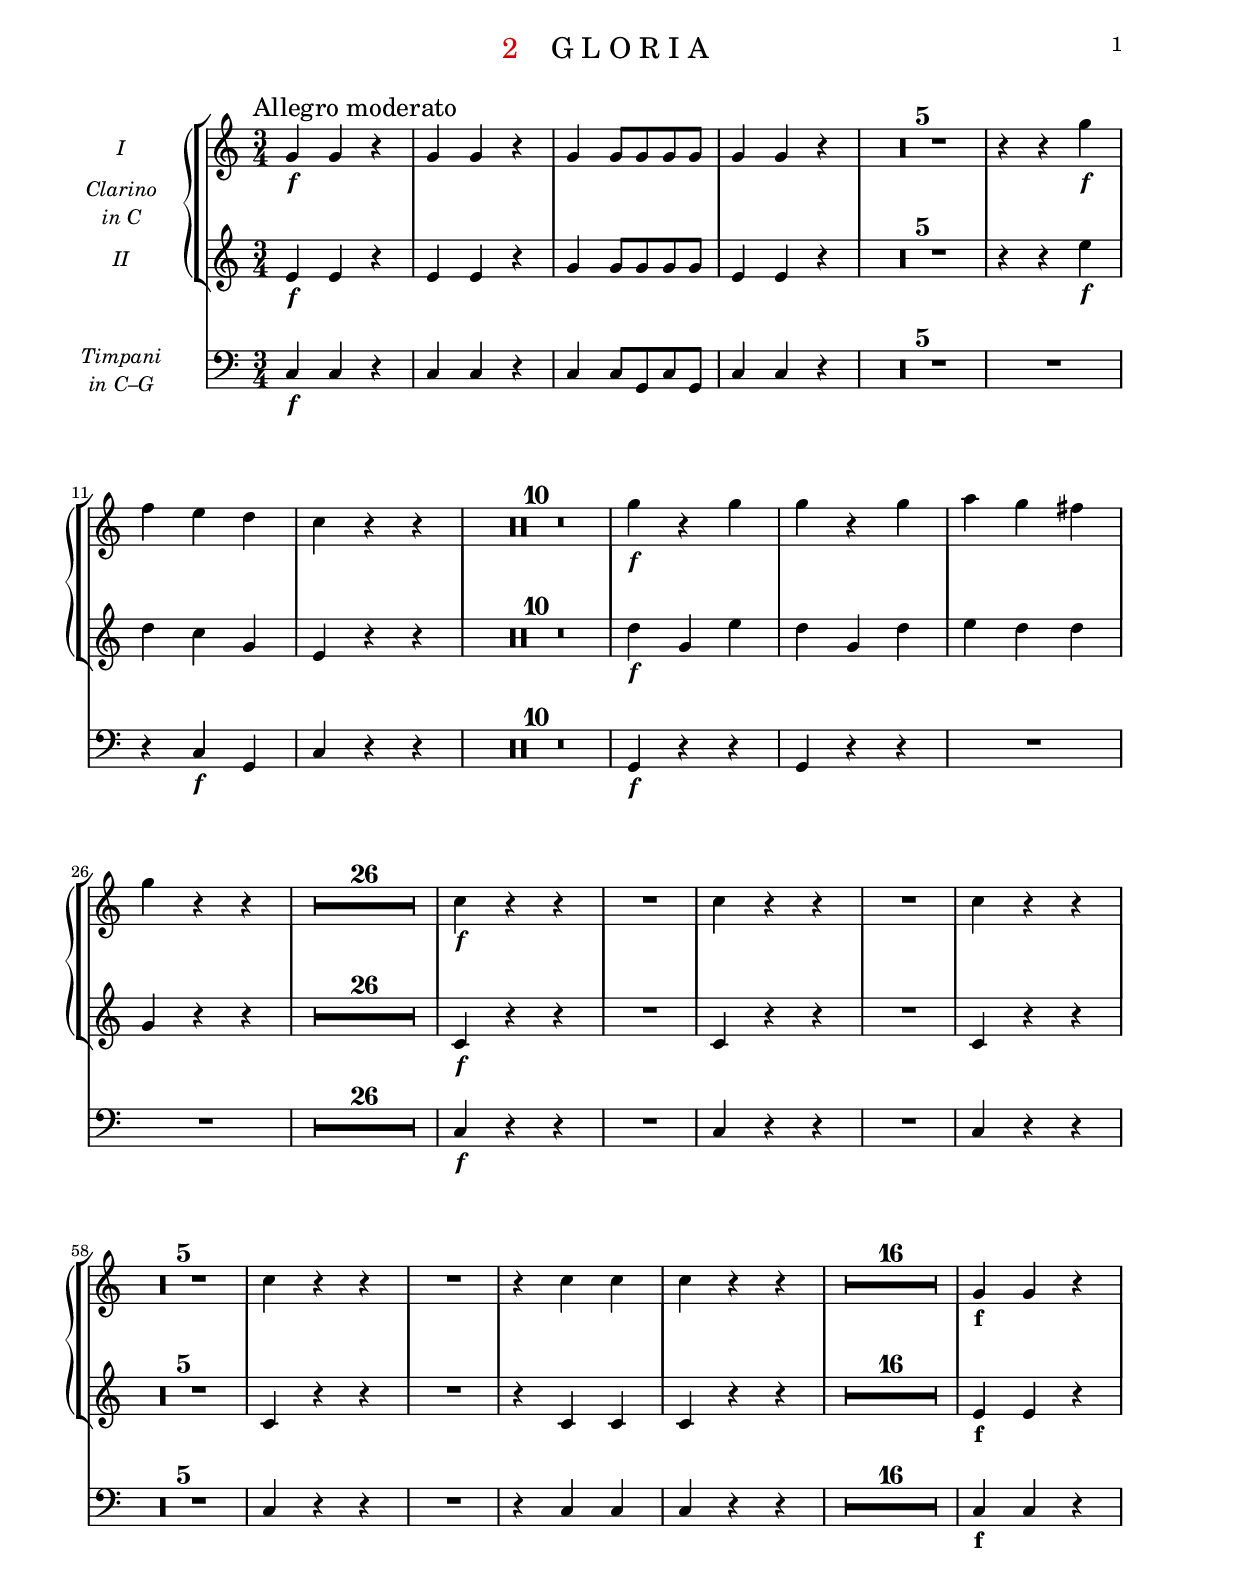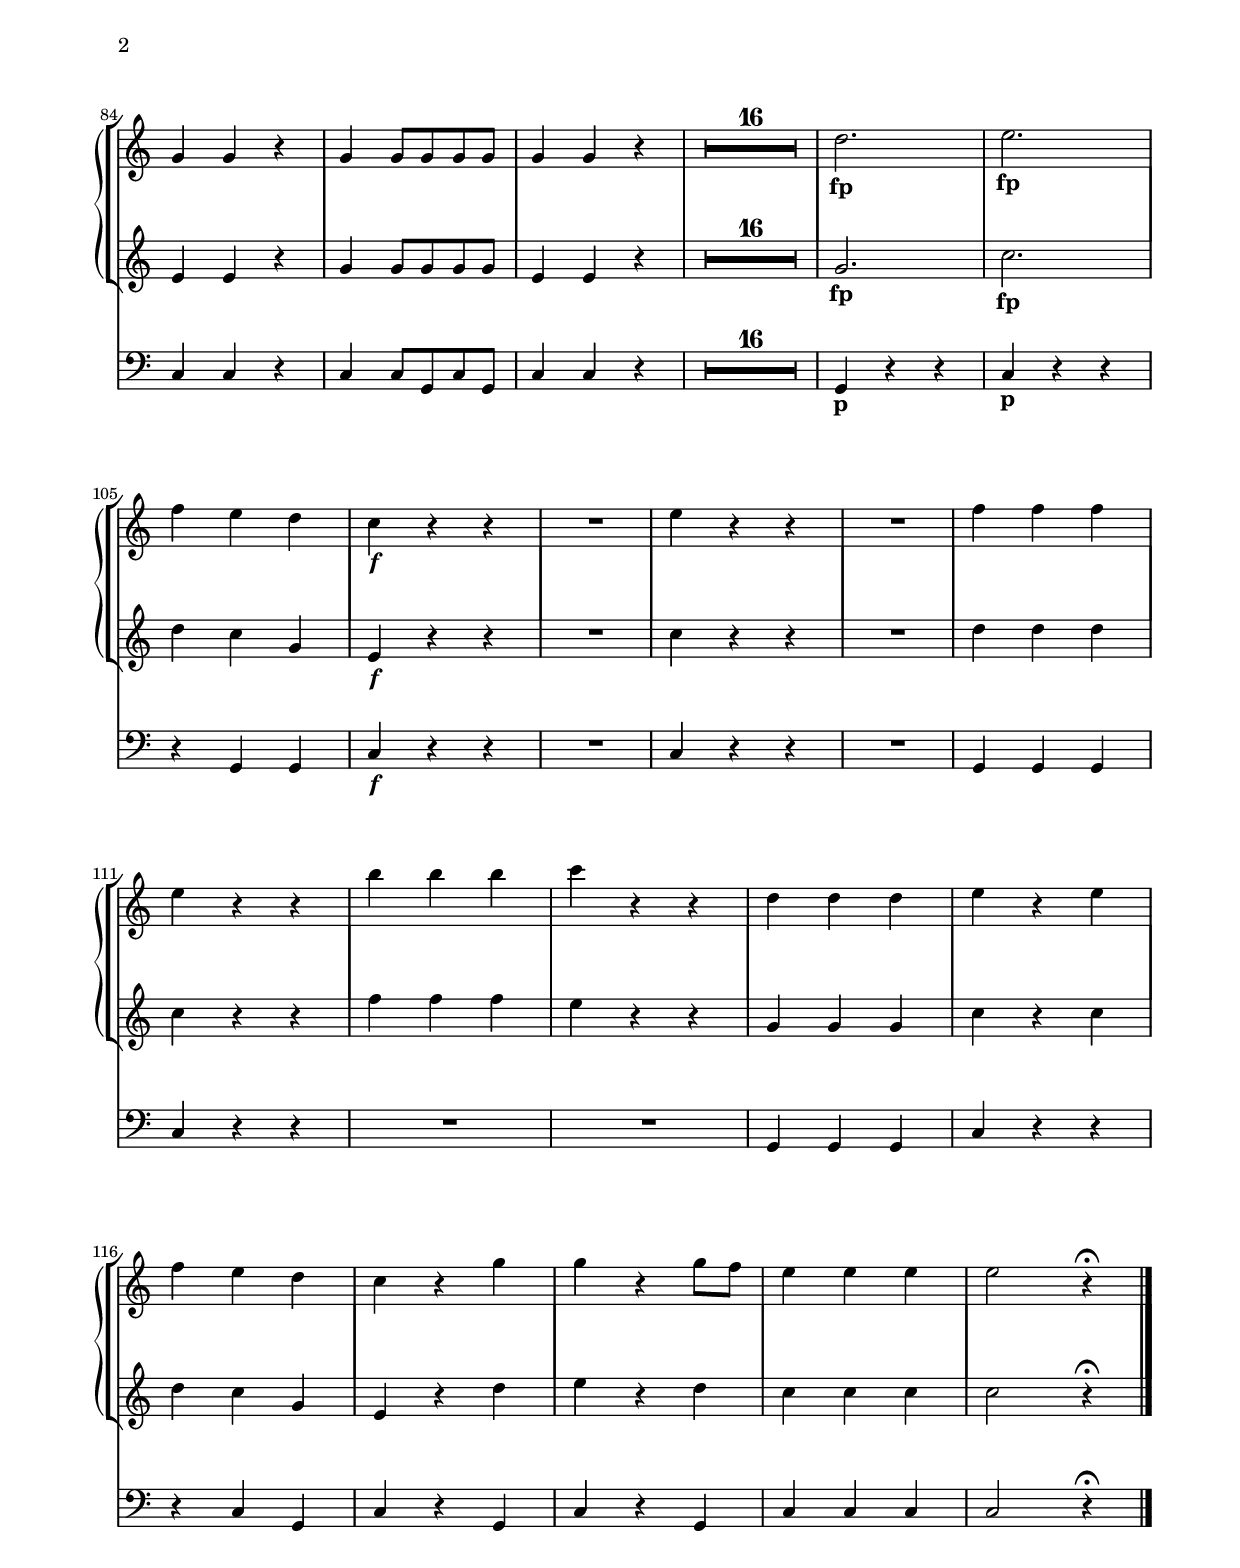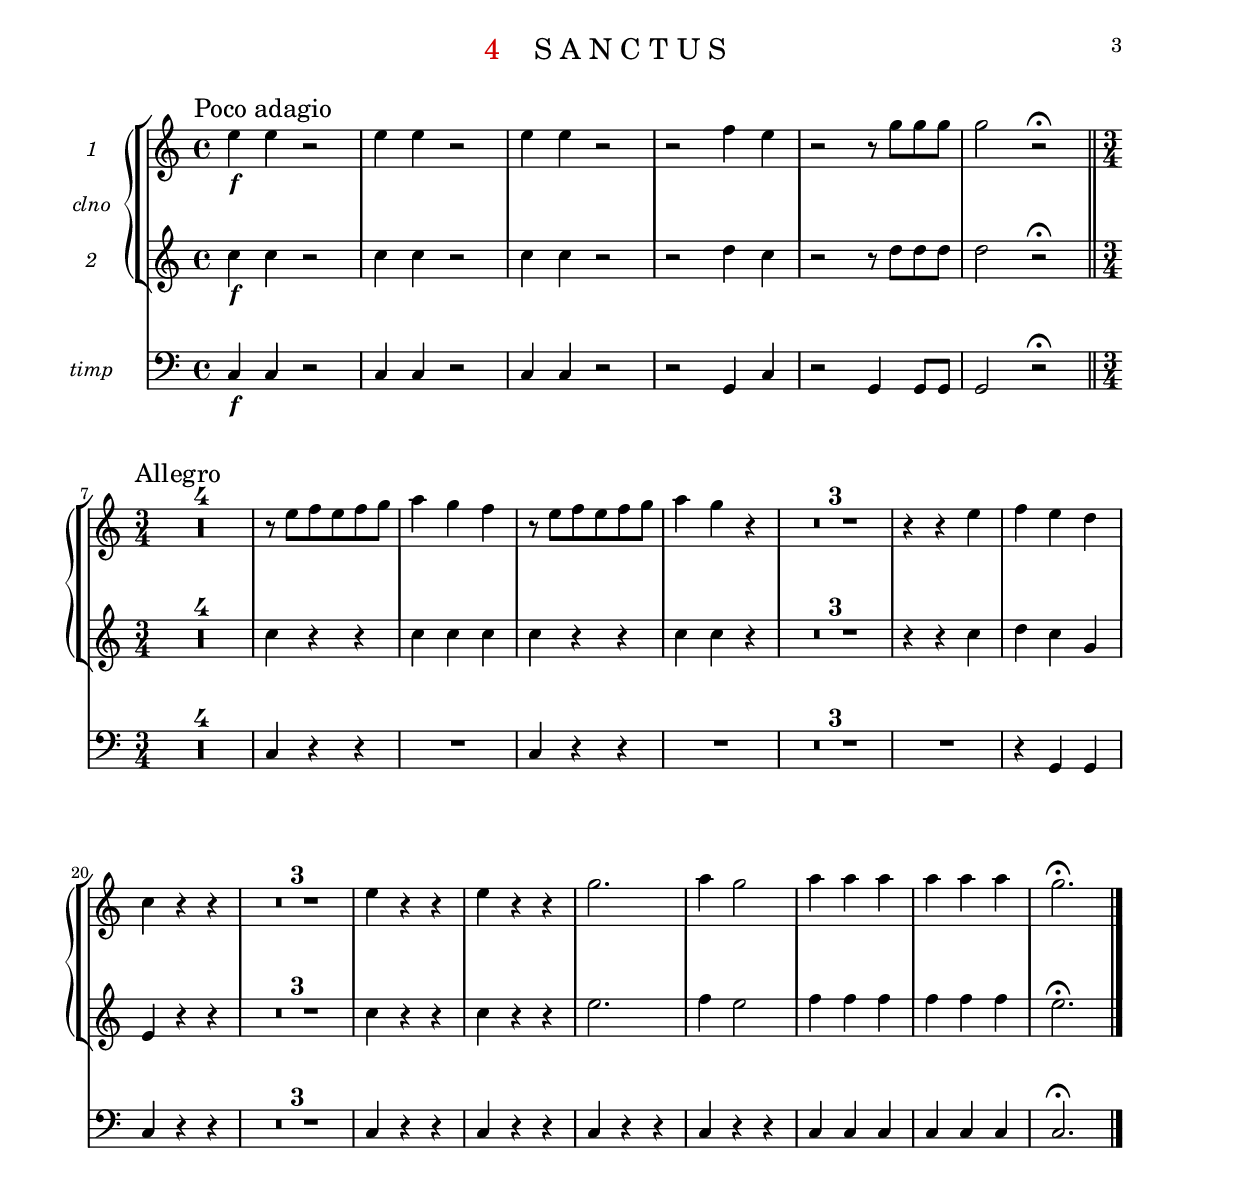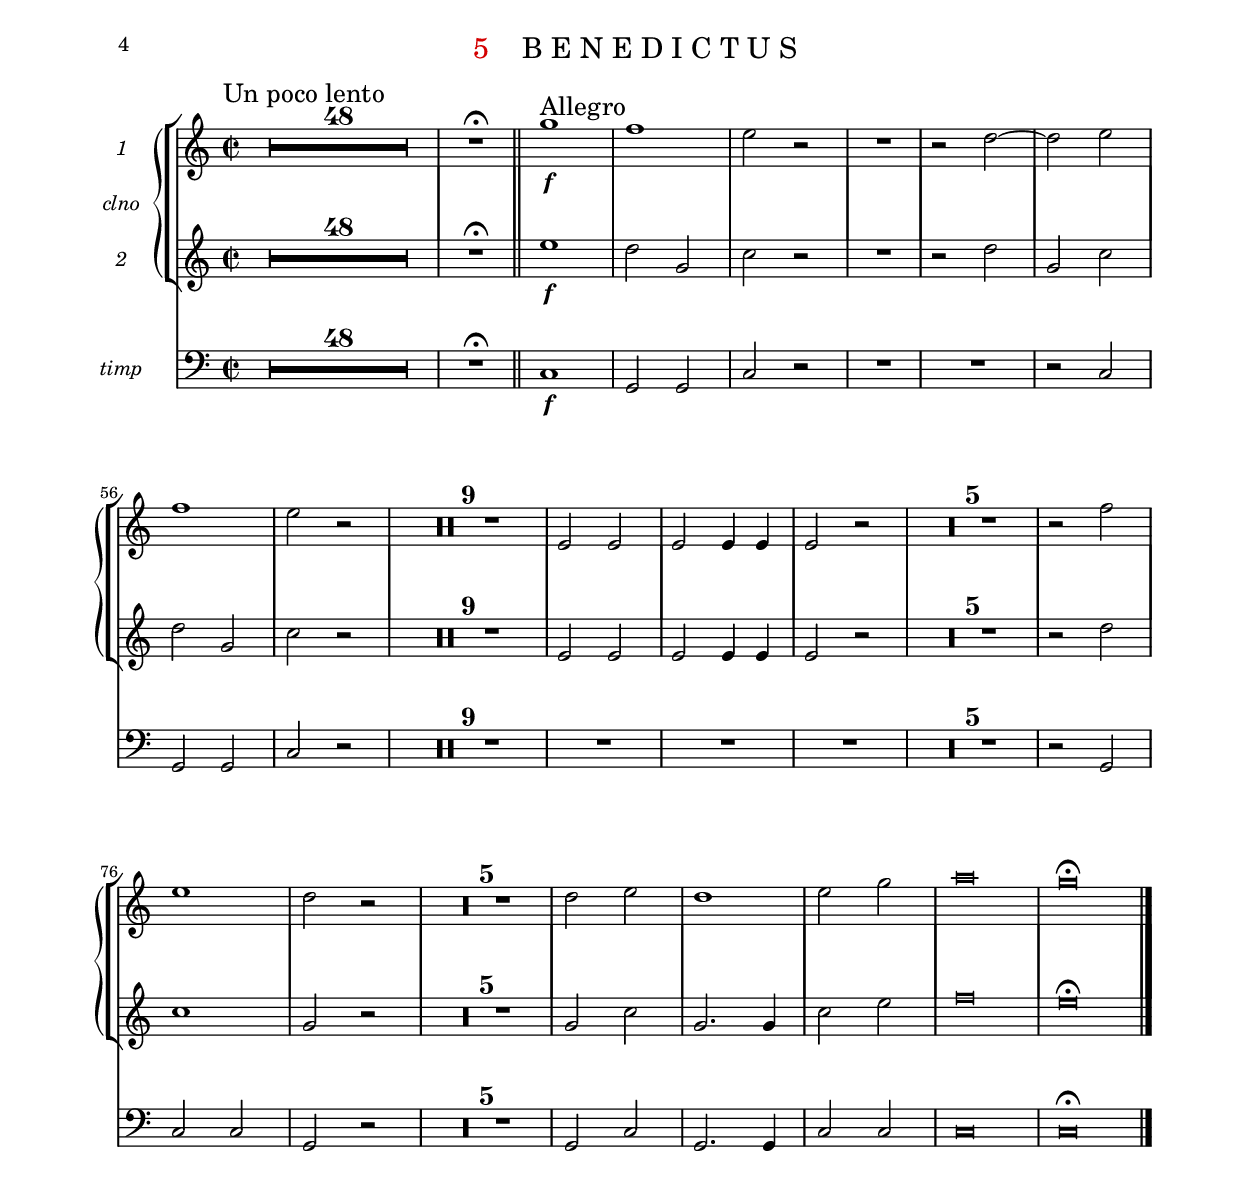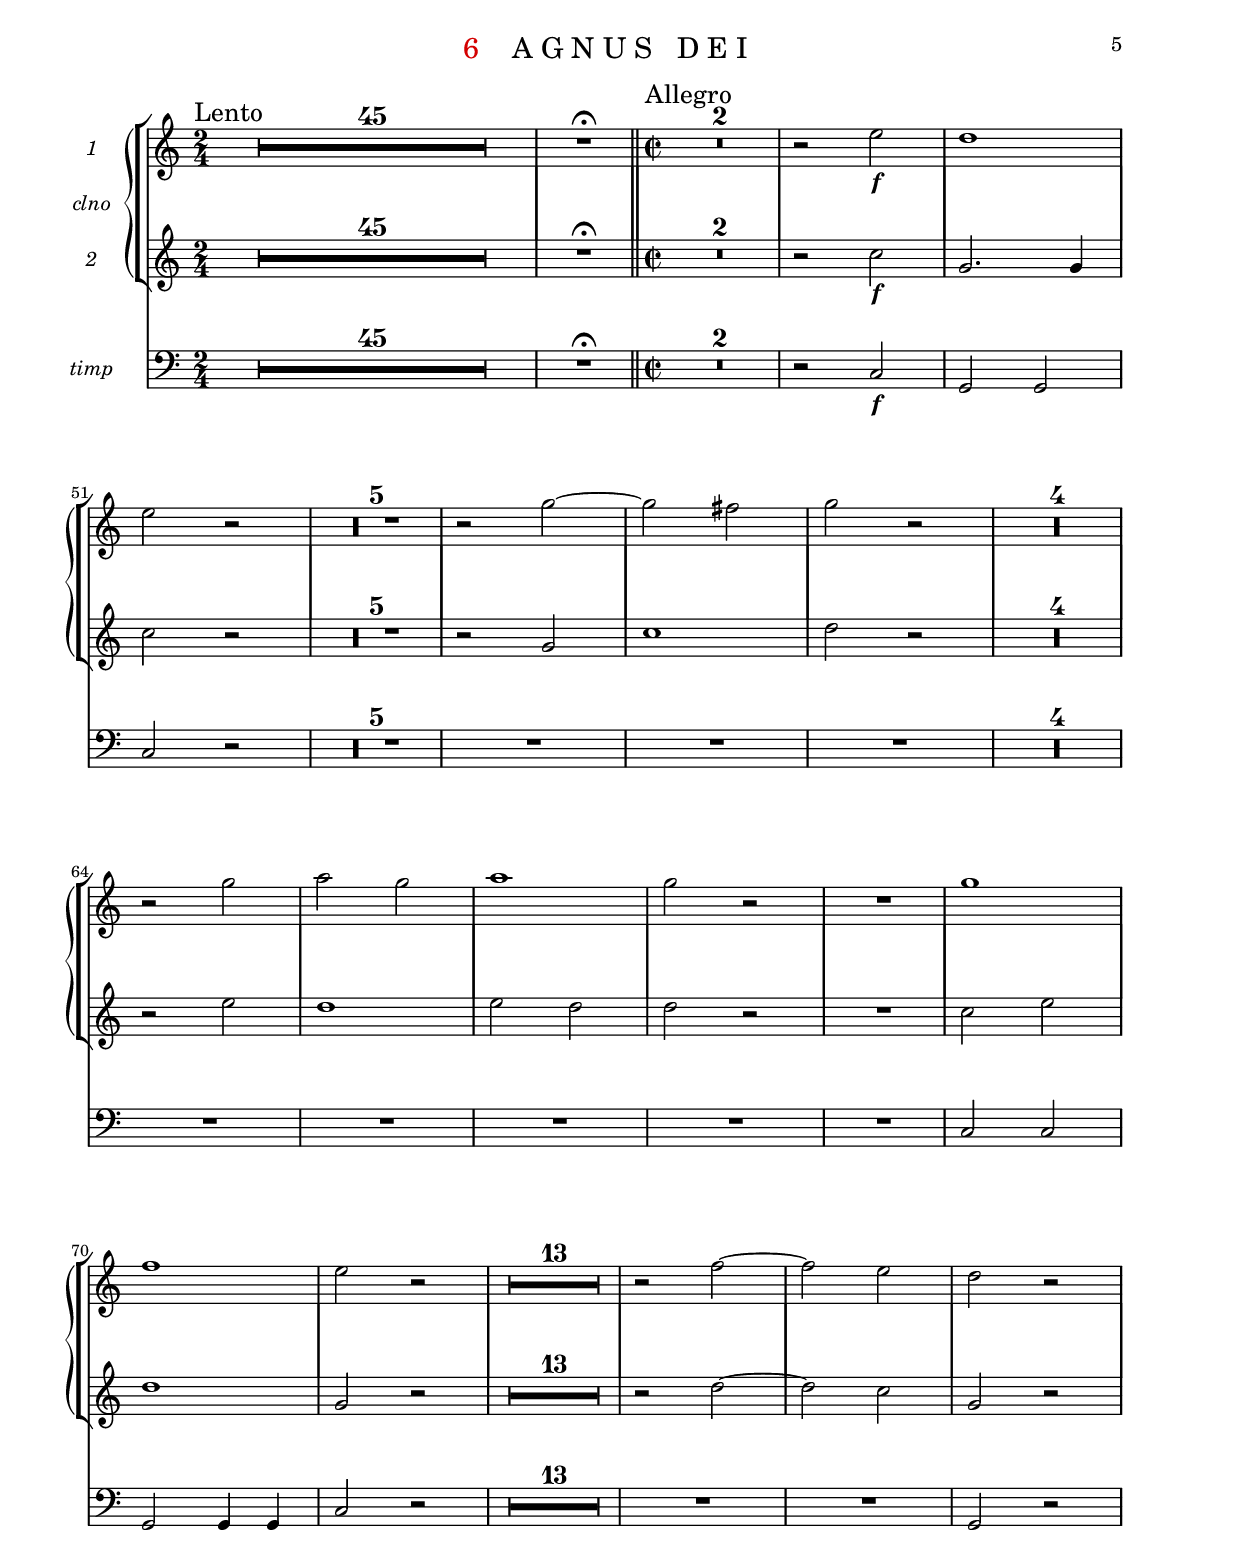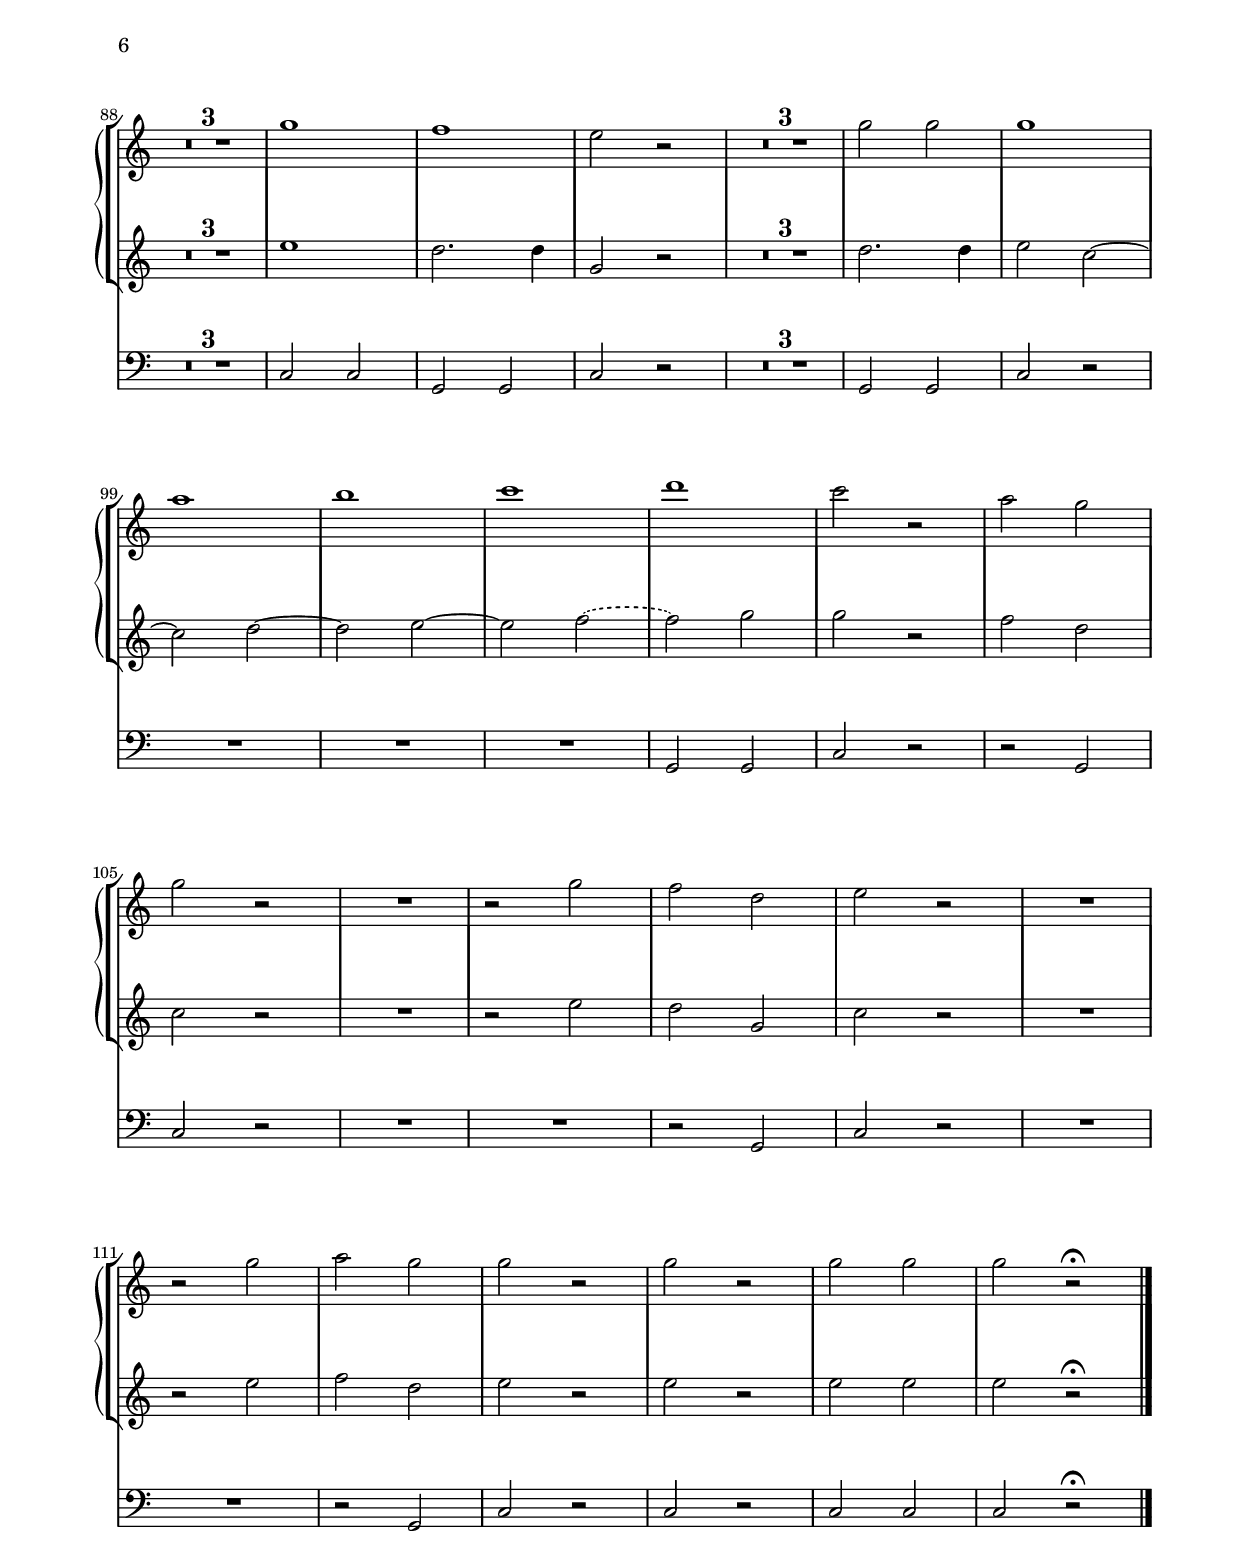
% (c) 2020 by Wolfgang Esser-Skala.
% This file is licensed under the Creative Commons Attribution-NonCommercial-ShareAlike 4.0 International License.
% To view a copy of this license, visit http://creativecommons.org/licenses/by-nc-sa/4.0/.

\version "2.18.0"

\include "../definitions.ly"

\paper {
	indent = 1\cm
	top-margin = 1.5\cm
	system-separator-markup = ##f
	system-system-spacing =
    #'((basic-distance . 17)
       (minimum-distance . 17)
       (padding . -100)
       (stretchability . 0))

	top-system-spacing =
    #'((basic-distance . 12)
       (minimum-distance . 12)
       (padding . -100)
       (stretchability . 0))

	top-markup-spacing =
    #'((basic-distance . 0)
       (minimum-distance . 0)
       (padding . -100)
       (stretchability . 0))

	markup-system-spacing =
    #'((basic-distance . 12)
       (minimum-distance . 12)
       (padding . -100)
       (stretchability . 0))

	last-bottom-spacing =
    #'((basic-distance . 0)
       (minimum-distance . 0)
       (padding . 0)
       (stretchability . 1.0e7))

	systems-per-page = #4
}

#(set-global-staff-size 17.82)

\layout {
	\context {
		\GrandStaff
		instrumentName = "clno"
		\override StaffGrouper.staffgroup-staff-spacing =
			#'((basic-distance . 12)
				(minimum-distance . 12)
				(padding . -100)
				(stretchability . 0))
		\override StaffGrouper.staff-staff-spacing =
			#'((basic-distance . 12)
				(minimum-distance . 12)
				(padding . -100)
				(stretchability . 0))

	}
	\context {
		\Staff
		instrumentName = "timp"
	}
}


\book {
	\bookpart {
		\header {
			number = "2"
			title = "G L O R I A"
		}
		\paper { indent = 2\cm }
		\score {
			<<
				\new StaffGroup <<
					\new GrandStaff <<
						\set GrandStaff.instrumentName = \markup { \center-column { "Clarino" "in C" } }
						\new Staff {
							\set Staff.instrumentName = "I"
							\GloriaClarinoI
						}
						\new Staff {
							\set Staff.instrumentName = "II"
							\GloriaClarinoII
						}
					>>
				>>
				\new Staff {
					\set Staff.instrumentName = \markup { \center-column { "Timpani" "in C–G" } }
					\GloriaTimpani
				}
			>>
		}
	}
	\bookpart {
		\header {
			number = "4"
			title = "S A N C T U S"
		}
		\paper { systems-per-page = #3 }
		\score {
			<<
				\new StaffGroup <<
					\new GrandStaff <<
						\new Staff {
							\set Staff.instrumentName = "1"
							\SanctusClarinoI
						}
						\new Staff {
							\set Staff.instrumentName = "2"
							\SanctusClarinoII
						}
					>>
				>>
				\new Staff {
					\SanctusTimpani
				}
			>>
		}
	}
	\bookpart {
		\header {
			number = "5"
			title = "B E N E D I C T U S"
		}
		\paper { systems-per-page = #3 }
		\score {
			<<
				\new StaffGroup <<
					\new GrandStaff <<
						\new Staff {
							\set Staff.instrumentName = "1"
							\BenedictusClarinoI
						}
						\new Staff {
							\set Staff.instrumentName = "2"
							\BenedictusClarinoII
						}
					>>
				>>
				\new Staff {
					\BenedictusTimpani
				}
			>>
		}
	}
	\bookpart {
		\header {
			number = "6"
			title = "A G N U S   D E I"
		}
		\score {
			<<
				\new StaffGroup <<
					\new GrandStaff <<
						\new Staff {
							\set Staff.instrumentName = "1"
							\AgnusDeiClarinoI
						}
						\new Staff {
							\set Staff.instrumentName = "2"
							\AgnusDeiClarinoII
						}
					>>
				>>
				\new Staff {
					\AgnusDeiTimpani
				}
			>>
		}
	}
}
